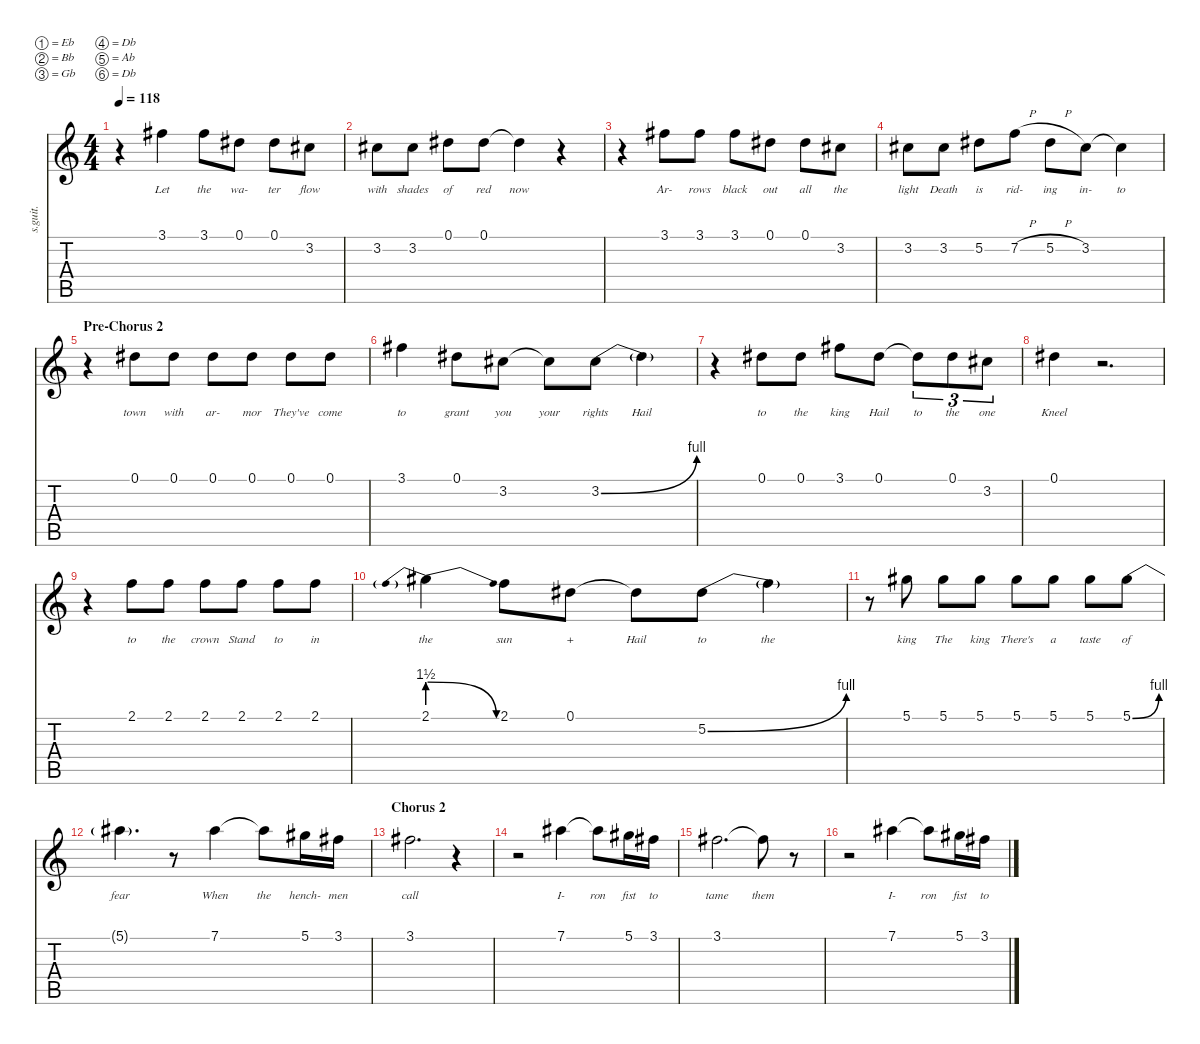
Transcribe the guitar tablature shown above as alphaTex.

\defaultSystemsLayout 4
\hideDynamics
\bracketExtendMode nobrackets
\track ("Vocals [M. Shadows]" "s.guit.") {instrument clarinet}
\staff {score tabs}
\tuning (Eb4 Bb3 Gb3 Db3 Ab2 Db2)
\displaytranspose 12
\ts (4 4)
\tempo 118
\clef g2
\ks c
r.4{dy f} 3.1{acc #}.4{lyrics (0 "Let") lyrics (1 "") lyrics (2 "") lyrics (3 "") lyrics (4 "")} 3.1{acc #}.8{lyrics (0 "the") lyrics (1 "") lyrics (2 "") lyrics (3 "") lyrics (4 "")} 0.1{acc #}.8{lyrics (0 "wa-") lyrics (1 "") lyrics (2 "") lyrics (3 "") lyrics (4 "")} 0.1{acc #}.8{lyrics (0 "ter") lyrics (1 "") lyrics (2 "") lyrics (3 "") lyrics (4 "")} 3.2{acc #}.8{lyrics (0 "flow") lyrics (1 "") lyrics (2 "") lyrics (3 "") lyrics (4 "")} |
3.2{acc #}.8{lyrics (0 "with") lyrics (1 "") lyrics (2 "") lyrics (3 "") lyrics (4 "")} 3.2{acc #}.8{lyrics (0 "shades") lyrics (1 "") lyrics (2 "") lyrics (3 "") lyrics (4 "")} 0.1{acc #}.8{lyrics (0 "of") lyrics (1 "") lyrics (2 "") lyrics (3 "") lyrics (4 "")} 0.1{acc #}.8{lyrics (0 "red") lyrics (1 "") lyrics (2 "") lyrics (3 "") lyrics (4 "")} 0.1{t acc #}.4{lyrics (0 "now") lyrics (1 "") lyrics (2 "") lyrics (3 "") lyrics (4 "")} r.4 |
r.4 3.1{acc #}.8{lyrics (0 "Ar-") lyrics (1 "") lyrics (2 "") lyrics (3 "") lyrics (4 "")} 3.1{acc #}.8{lyrics (0 "rows") lyrics (1 "") lyrics (2 "") lyrics (3 "") lyrics (4 "")} 3.1{acc #}.8{lyrics (0 "black") lyrics (1 "") lyrics (2 "") lyrics (3 "") lyrics (4 "")} 0.1{acc #}.8{lyrics (0 "out") lyrics (1 "") lyrics (2 "") lyrics (3 "") lyrics (4 "")} 0.1{acc #}.8{lyrics (0 "all") lyrics (1 "") lyrics (2 "") lyrics (3 "") lyrics (4 "")} 3.2{acc #}.8{lyrics (0 "the") lyrics (1 "") lyrics (2 "") lyrics (3 "") lyrics (4 "")} |
3.2{acc #}.8{lyrics (0 "light") lyrics (1 "") lyrics (2 "") lyrics (3 "") lyrics (4 "")} 3.2{acc #}.8{lyrics (0 "Death") lyrics (1 "") lyrics (2 "") lyrics (3 "") lyrics (4 "")} 5.2{acc #}.8{lyrics (0 "is") lyrics (1 "") lyrics (2 "") lyrics (3 "") lyrics (4 "")} 7.2{h}.8{lyrics (0 "rid-") lyrics (1 "") lyrics (2 "") lyrics (3 "") lyrics (4 "")} 5.2{h acc #}.8{lyrics (0 "ing") lyrics (1 "") lyrics (2 "") lyrics (3 "") lyrics (4 "")} 3.2{acc #}.8{lyrics (0 "in-") lyrics (1 "") lyrics (2 "") lyrics (3 "") lyrics (4 "")} 3.2{t acc #}.4{lyrics (0 "to") lyrics (1 "") lyrics (2 "") lyrics (3 "") lyrics (4 "")} |
\section ("" "Pre-Chorus 2")
r.4 0.1{acc #}.8{lyrics (0 "town") lyrics (1 "") lyrics (2 "") lyrics (3 "") lyrics (4 "")} 0.1{acc #}.8{lyrics (0 "with") lyrics (1 "") lyrics (2 "") lyrics (3 "") lyrics (4 "")} 0.1{acc #}.8{lyrics (0 "ar-") lyrics (1 "") lyrics (2 "") lyrics (3 "") lyrics (4 "")} 0.1{acc #}.8{lyrics (0 "mor") lyrics (1 "") lyrics (2 "") lyrics (3 "") lyrics (4 "")} 0.1{acc #}.8{lyrics (0 "They've") lyrics (1 "") lyrics (2 "") lyrics (3 "") lyrics (4 "")} 0.1{acc #}.8{lyrics (0 "come") lyrics (1 "") lyrics (2 "") lyrics (3 "") lyrics (4 "")} |
3.1{acc #}.4{lyrics (0 "to") lyrics (1 "") lyrics (2 "") lyrics (3 "") lyrics (4 "")} 0.1{acc #}.8{lyrics (0 "grant") lyrics (1 "") lyrics (2 "") lyrics (3 "") lyrics (4 "")} 3.2{acc #}.8{lyrics (0 "you") lyrics (1 "") lyrics (2 "") lyrics (3 "") lyrics (4 "")} 3.2{t acc #}.8{lyrics (0 "your") lyrics (1 "") lyrics (2 "") lyrics (3 "") lyrics (4 "")} 3.2{be (bend 0 0 25.2 4) acc #}.8{lyrics (0 "rights") lyrics (1 "") lyrics (2 "") lyrics (3 "") lyrics (4 "")} 3.2{t}.4{lyrics (0 "Hail") lyrics (1 "") lyrics (2 "") lyrics (3 "") lyrics (4 "")} |
r.4 0.1{acc #}.8{lyrics (0 "to") lyrics (1 "") lyrics (2 "") lyrics (3 "") lyrics (4 "")} 0.1{acc #}.8{lyrics (0 "the") lyrics (1 "") lyrics (2 "") lyrics (3 "") lyrics (4 "")} 3.1{acc #}.8{lyrics (0 "king") lyrics (1 "") lyrics (2 "") lyrics (3 "") lyrics (4 "")} 0.1{acc #}.8{lyrics (0 "Hail") lyrics (1 "") lyrics (2 "") lyrics (3 "") lyrics (4 "")} 0.1{t acc #}.8{tu (3 2) lyrics (0 "to") lyrics (1 "") lyrics (2 "") lyrics (3 "") lyrics (4 "")} 0.1{acc #}.8{tu (3 2) lyrics (0 "the") lyrics (1 "") lyrics (2 "") lyrics (3 "") lyrics (4 "")} 3.2{acc #}.8{tu (3 2) lyrics (0 "one") lyrics (1 "") lyrics (2 "") lyrics (3 "") lyrics (4 "")} |
0.1{acc #}.4{lyrics (0 "Kneel") lyrics (1 "") lyrics (2 "") lyrics (3 "") lyrics (4 "")} r.2{d} |
r.4 2.1.8{lyrics (0 "to") lyrics (1 "") lyrics (2 "") lyrics (3 "") lyrics (4 "")} 2.1.8{lyrics (0 "the") lyrics (1 "") lyrics (2 "") lyrics (3 "") lyrics (4 "")} 2.1.8{lyrics (0 "crown") lyrics (1 "") lyrics (2 "") lyrics (3 "") lyrics (4 "")} 2.1.8{lyrics (0 "Stand") lyrics (1 "") lyrics (2 "") lyrics (3 "") lyrics (4 "")} 2.1.8{lyrics (0 "to") lyrics (1 "") lyrics (2 "") lyrics (3 "") lyrics (4 "")} 2.1.8{lyrics (0 "in") lyrics (1 "") lyrics (2 "") lyrics (3 "") lyrics (4 "")} |
2.1{be (prebendrelease 0 6 34.8 0)}.4{lyrics (0 "the") lyrics (1 "") lyrics (2 "") lyrics (3 "") lyrics (4 "")} 2.1.8{lyrics (0 "sun") lyrics (1 "") lyrics (2 "") lyrics (3 "") lyrics (4 "")} 0.1{acc #}.8{lyrics (0 "+") lyrics (1 "") lyrics (2 "") lyrics (3 "") lyrics (4 "")} 0.1{t acc #}.8{lyrics (0 "Hail") lyrics (1 "") lyrics (2 "") lyrics (3 "") lyrics (4 "")} 5.2{be (bend 0 0 25.2 4) acc #}.8{lyrics (0 "to") lyrics (1 "") lyrics (2 "") lyrics (3 "") lyrics (4 "")} 5.2{t}.4{lyrics (0 "the") lyrics (1 "") lyrics (2 "") lyrics (3 "") lyrics (4 "")} |
r.8 5.1{acc #}.8{lyrics (0 "king") lyrics (1 "") lyrics (2 "") lyrics (3 "") lyrics (4 "")} 5.1{acc #}.8{lyrics (0 "The") lyrics (1 "") lyrics (2 "") lyrics (3 "") lyrics (4 "")} 5.1{acc #}.8{lyrics (0 "king") lyrics (1 "") lyrics (2 "") lyrics (3 "") lyrics (4 "")} 5.1{acc #}.8{lyrics (0 "There's") lyrics (1 "") lyrics (2 "") lyrics (3 "") lyrics (4 "")} 5.1{acc #}.8{lyrics (0 "a") lyrics (1 "") lyrics (2 "") lyrics (3 "") lyrics (4 "")} 5.1{acc #}.8{lyrics (0 "taste") lyrics (1 "") lyrics (2 "") lyrics (3 "") lyrics (4 "")} 5.1{be (bend 0 0 19.8 4) acc #}.8{lyrics (0 "of") lyrics (1 "") lyrics (2 "") lyrics (3 "") lyrics (4 "")} |
5.1{t}.4{d lyrics (0 "fear") lyrics (1 "") lyrics (2 "") lyrics (3 "") lyrics (4 "")} r.8 7.1{acc #}.4{lyrics (0 "When") lyrics (1 "") lyrics (2 "") lyrics (3 "") lyrics (4 "")} 7.1{t acc #}.8{lyrics (0 "the") lyrics (1 "") lyrics (2 "") lyrics (3 "") lyrics (4 "")} 5.1{acc #}.16{lyrics (0 "hench-") lyrics (1 "") lyrics (2 "") lyrics (3 "") lyrics (4 "")} 3.1{acc #}.16{lyrics (0 "men") lyrics (1 "") lyrics (2 "") lyrics (3 "") lyrics (4 "")} |
\section ("" "Chorus 2")
3.1{acc #}.2{d lyrics (0 "call") lyrics (1 "") lyrics (2 "") lyrics (3 "") lyrics (4 "")} r.4 |
r.2 7.1{acc #}.4{lyrics (0 "I-") lyrics (1 "") lyrics (2 "") lyrics (3 "") lyrics (4 "")} 7.1{t acc #}.8{lyrics (0 "ron") lyrics (1 "") lyrics (2 "") lyrics (3 "") lyrics (4 "")} 5.1{acc #}.16{lyrics (0 "fist") lyrics (1 "") lyrics (2 "") lyrics (3 "") lyrics (4 "")} 3.1{acc #}.16{lyrics (0 "to") lyrics (1 "") lyrics (2 "") lyrics (3 "") lyrics (4 "")} |
3.1{acc #}.2{d lyrics (0 "tame") lyrics (1 "") lyrics (2 "") lyrics (3 "") lyrics (4 "")} 3.1{t acc #}.8{lyrics (0 "them") lyrics (1 "") lyrics (2 "") lyrics (3 "") lyrics (4 "")} r.8 |
r.2 7.1{acc #}.4{lyrics (0 "I-") lyrics (1 "") lyrics (2 "") lyrics (3 "") lyrics (4 "")} 7.1{t acc #}.8{lyrics (0 "ron") lyrics (1 "") lyrics (2 "") lyrics (3 "") lyrics (4 "")} 5.1{acc #}.16{lyrics (0 "fist") lyrics (1 "") lyrics (2 "") lyrics (3 "") lyrics (4 "")} 3.1{acc #}.16{lyrics (0 "to") lyrics (1 "") lyrics (2 "") lyrics (3 "") lyrics (4 "")}
